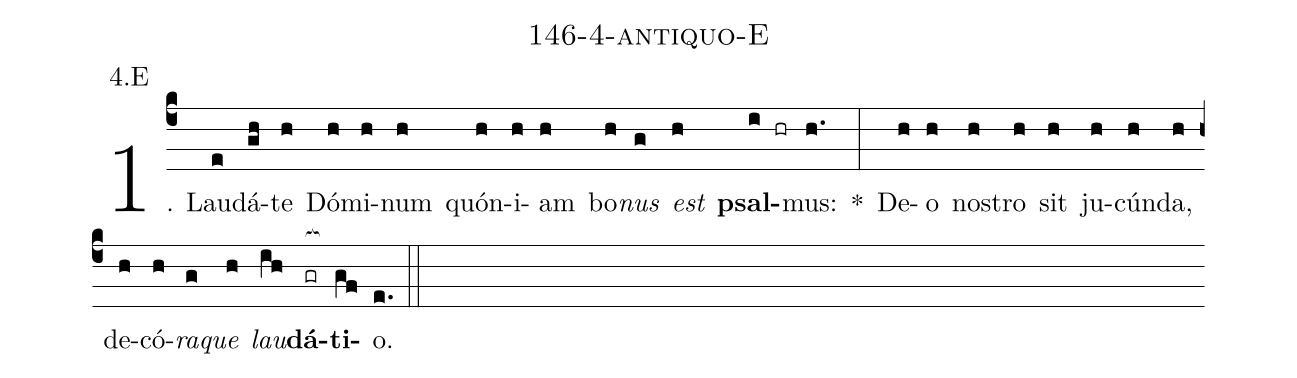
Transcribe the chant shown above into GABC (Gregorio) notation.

name: 146-4-antiquo-E;
annotation: 4.E;
%%
(c4)1. Lau(e)dá(gh)te(h) Dó(h)mi(h)num(h) quón(h)i(h)am(h) bo(h)<i>nus</i>(g) <i>est</i>(h) <b>psal</b>(i hr)mus:(h.) *(:) De(h)o(h) nos(h)tro(h) sit(h) ju(h)cún(h)da,(h) de(h)có(h)<i>ra</i>(g)<i>que</i>(h) <i>lau</i>(ih)<b>dá</b>(gr[ocb:1{])<b>ti</b>(gf[ocb:0}])o.(e.) (::)
